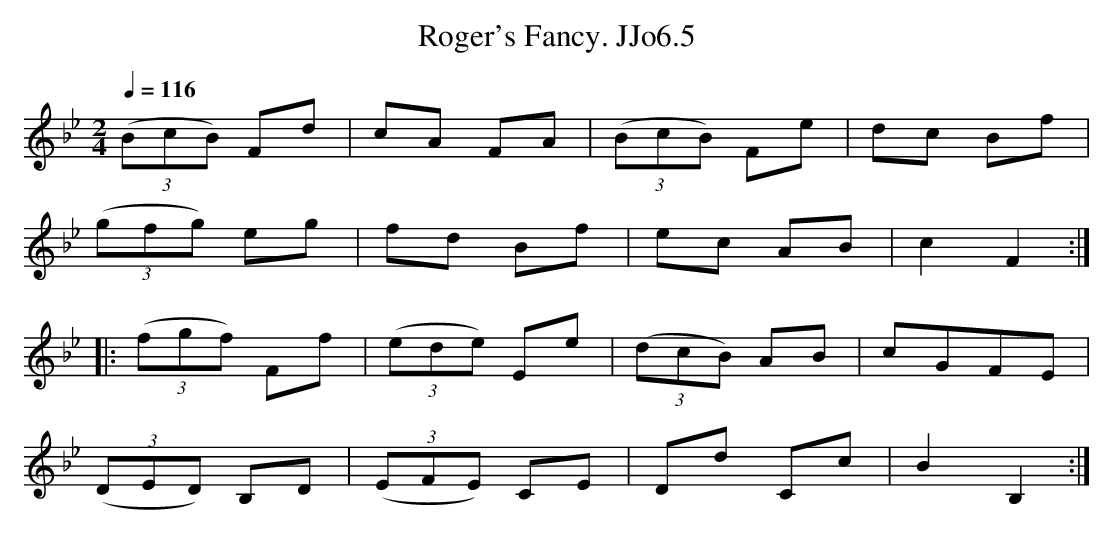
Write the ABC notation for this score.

X:1
T:Roger's Fancy. JJo6.5
M:2/4
L:1/8
Q:1/4=116
K:Bb
((3BcB) Fd|cA FA|((3BcB) Fe|dc Bf|
((3gfg) eg|fd Bf|ec AB|c2F2:|
|:((3fgf) Ff|((3ede) Ee|((3dcB) AB|cGFE|
((3DED) B,D|((3EFE) CE|Dd Cc|B2B,2:|
